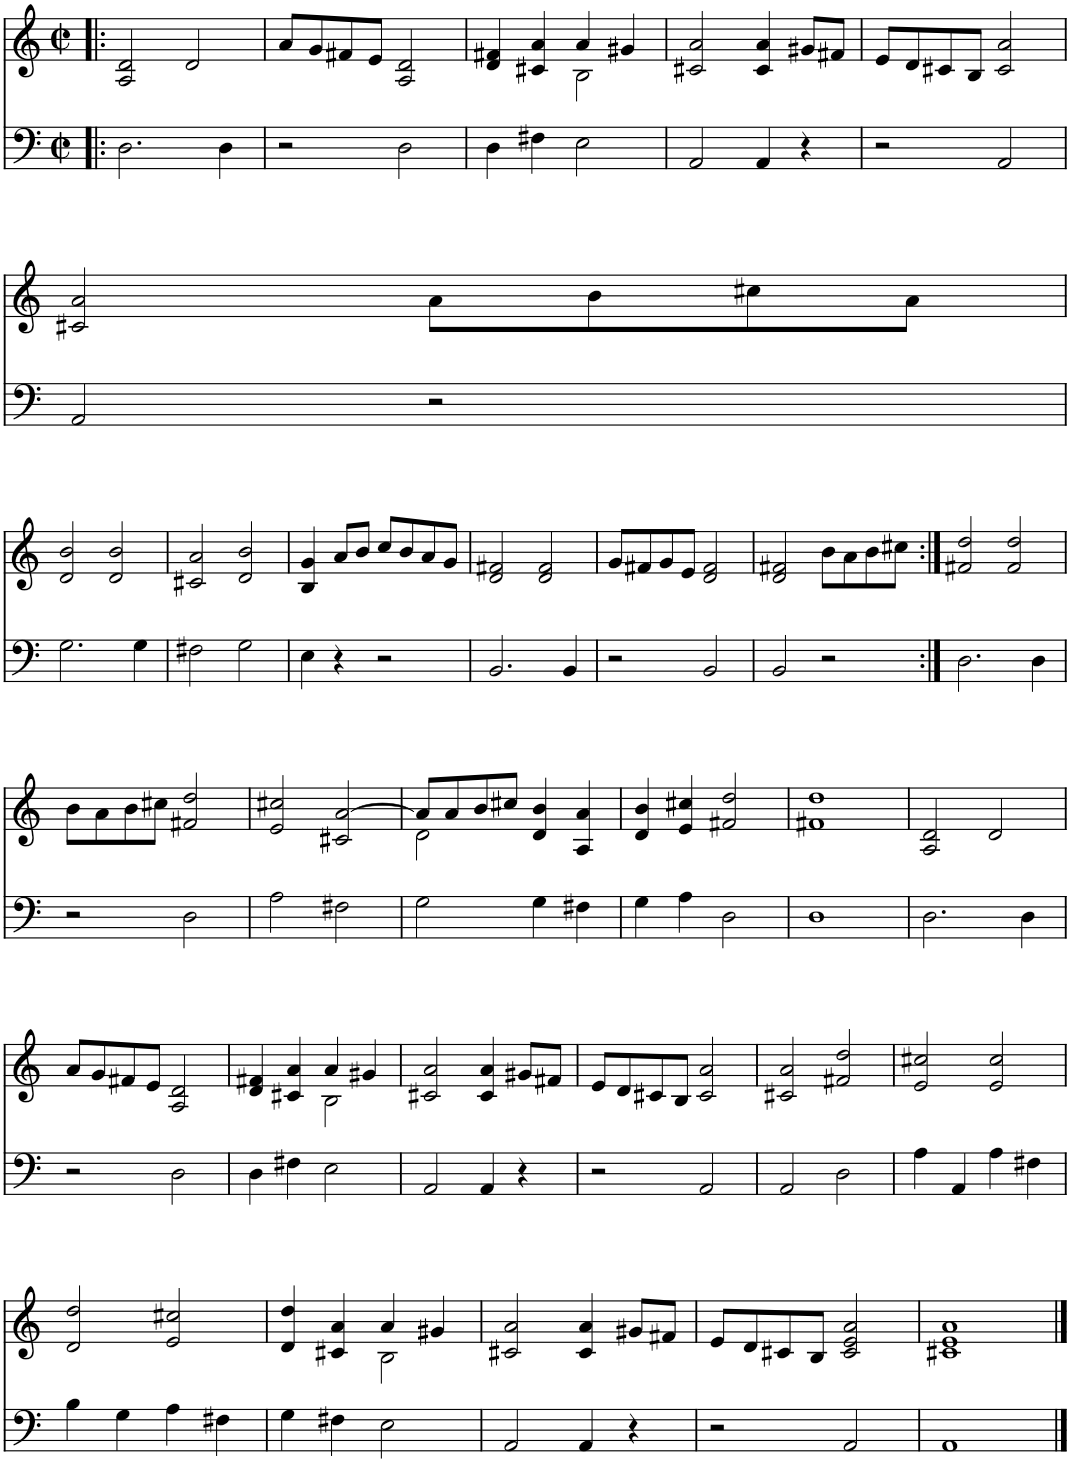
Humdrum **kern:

**kern	**kern
*part1	*part1
*staff2	*staff1
*I"Laute	*
*clefF4	*clefG2
*k[]	*k[]
*M2/2	*M2/2
*met(c|)	*met(c|)
=1!|:	=1!|:
2.D\	2A/ 2d/
.	2d/
4D\	.
=2	=2
2r	8a/L
.	8g/
.	8f#X/
.	8e/J
2D\	2A/ 2d/
=3	=3
*	*^
4D\	4d/ 4f#X/	2ryy
4F#X\	4c#X/ 4a/	.
2E\	4a/	2B\
.	4g#X/	.
*	*v	*v
=4	=4
2AA/	2c#X/ 2a/
4AA/	4c#/ 4a/
4r	8g#X/L
.	8f#X/J
=5	=5
2r	8e/L
.	8d/
.	8c#X/
.	8B/J
2AA/	2c#/ 2a/
!!LO:LB:g=z
=6	=6
2AA/	2c#X/ 2a/
2r	8a\L
.	8b\
.	8cc#X\
.	8a\J
!!LO:LB:g=z
=7	=7
2.G\	2d/ 2b/
.	2d/ 2b/
4G\	.
=8	=8
2F#X\	2c#X/ 2a/
2G\	2d/ 2b/
=9	=9
4E\	4B/ 4g/
4r	8a/L
.	8b/J
2r	8cc/L
.	8b/
.	8a/
.	8g/J
=10	=10
2.BB/	2d/ 2f#X/
.	2d/ 2f#/
4BB/	.
=11	=11
2r	8g/L
.	8f#X/
.	8g/
.	8e/J
2BB/	2d/ 2f#/
=12	=12
2BB/	2d/ 2f#X/
2r	8b\L
.	8a\
.	8b\
.	8cc#X\J
=13:|!	=13:|!
2.D\	2f#X/ 2dd/
.	2f#/ 2dd/
4D\	.
!!LO:LB:g=z
=14	=14
2r	8b\L
.	8a\
.	8b\
.	8cc#X\J
2D\	2f#X/ 2dd/
=15	=15
2A\	2e/ 2cc#X/
2F#X\	2c#X/ [2a/
=16	=16
*	*^
2G\	8a/L]	2d\
.	8a/	.
.	8b/	.
.	8cc#X/J	.
4G\	4d/ 4b/	2ryy
4F#X\	4A/ 4a/	.
*	*v	*v
=17	=17
4G\	4d/ 4b/
4A\	4e/ 4cc#X/
2D\	2f#X/ 2dd/
=18	=18
1D	1f#X 1dd
=19	=19
2.D\	2A/ 2d/
.	2d/
4D\	.
!!LO:LB:g=z
=20	=20
2r	8a/L
.	8g/
.	8f#X/
.	8e/J
2D\	2A/ 2d/
=21	=21
*	*^
4D\	4d/ 4f#X/	2ryy
4F#X\	4c#X/ 4a/	.
2E\	4a/	2B\
.	4g#X/	.
*	*v	*v
=22	=22
2AA/	2c#X/ 2a/
4AA/	4c#/ 4a/
4r	8g#X/L
.	8f#X/J
=23	=23
2r	8e/L
.	8d/
.	8c#X/
.	8B/J
2AA/	2c#/ 2a/
=24	=24
2AA/	2c#X/ 2a/
2D\	2f#X/ 2dd/
=25	=25
4A\	2e/ 2cc#X/
4AA/	.
4A\	2e/ 2cc#/
4F#X\	.
!!LO:LB:g=z
=26	=26
4B\	2d/ 2dd/
4G\	.
4A\	2e/ 2cc#X/
4F#X\	.
=27	=27
*	*^
4G\	4d/ 4dd/	2ryy
4F#X\	4c#X/ 4a/	.
2E\	4a/	2B\
.	4g#X/	.
*	*v	*v
=28	=28
2AA/	2c#X/ 2a/
4AA/	4c#/ 4a/
4r	8g#X/L
.	8f#X/J
=29	=29
2r	8e/L
.	8d/
.	8c#X/
.	8B/J
2AA/	2c#/ 2e/ 2a/
=30	=30
1AA	1c#X 1e 1a
==	==
*-	*-
